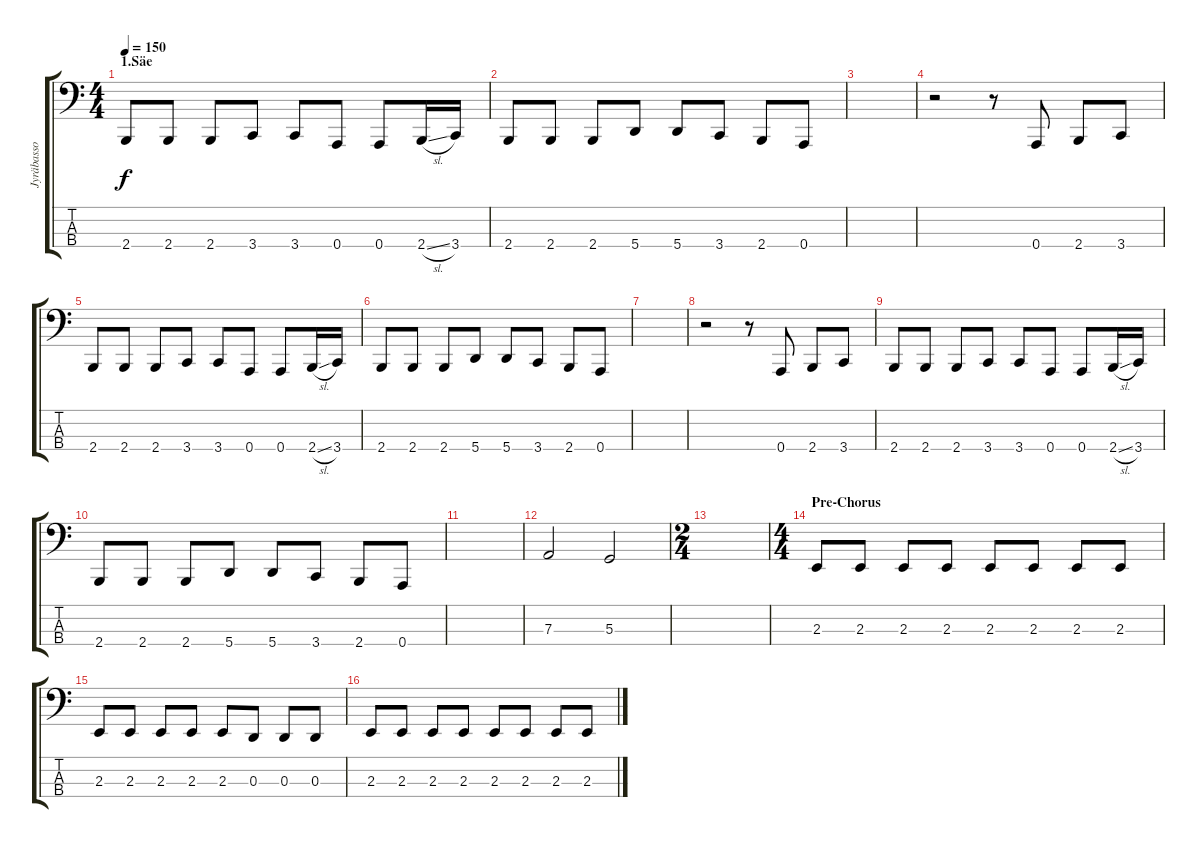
\track ("Jyräbasso" "Jyräbasso") {instrument slapbass1}
\staff {score tabs}
\tuning (D2 A1 D1 A0) {hide}
\ts (4 4)
\section ("" "1.Säe")
\tempo 150
\clef f4
\ks c
2.4.8{dy f} 2.4.8 2.4.8 3.4.8 3.4.8 0.4.8 0.4.8 2.4{sl}.16 3.4.16 |
2.4.8 2.4.8 2.4.8 5.4.8 5.4.8 3.4.8 2.4.8 0.4.8 |
|
r.2 r.8 0.4.8 2.4.8 3.4.8 |
2.4.8 2.4.8 2.4.8 3.4.8 3.4.8 0.4.8 0.4.8 2.4{sl}.16 3.4.16 |
2.4.8 2.4.8 2.4.8 5.4.8 5.4.8 3.4.8 2.4.8 0.4.8 |
|
r.2 r.8 0.4.8 2.4.8 3.4.8 |
2.4.8 2.4.8 2.4.8 3.4.8 3.4.8 0.4.8 0.4.8 2.4{sl}.16 3.4.16 |
2.4.8 2.4.8 2.4.8 5.4.8 5.4.8 3.4.8 2.4.8 0.4.8 |
|
7.3.2 5.3.2 |
\ts (2 4)
|
\ts (4 4)
\section ("" "Pre-Chorus")
2.3.8 2.3.8 2.3.8 2.3.8 2.3.8 2.3.8 2.3.8 2.3.8 |
2.3.8 2.3.8 2.3.8 2.3.8 2.3.8 0.3.8 0.3.8 0.3.8 |
2.3.8 2.3.8 2.3.8 2.3.8 2.3.8 2.3.8 2.3.8 2.3.8
